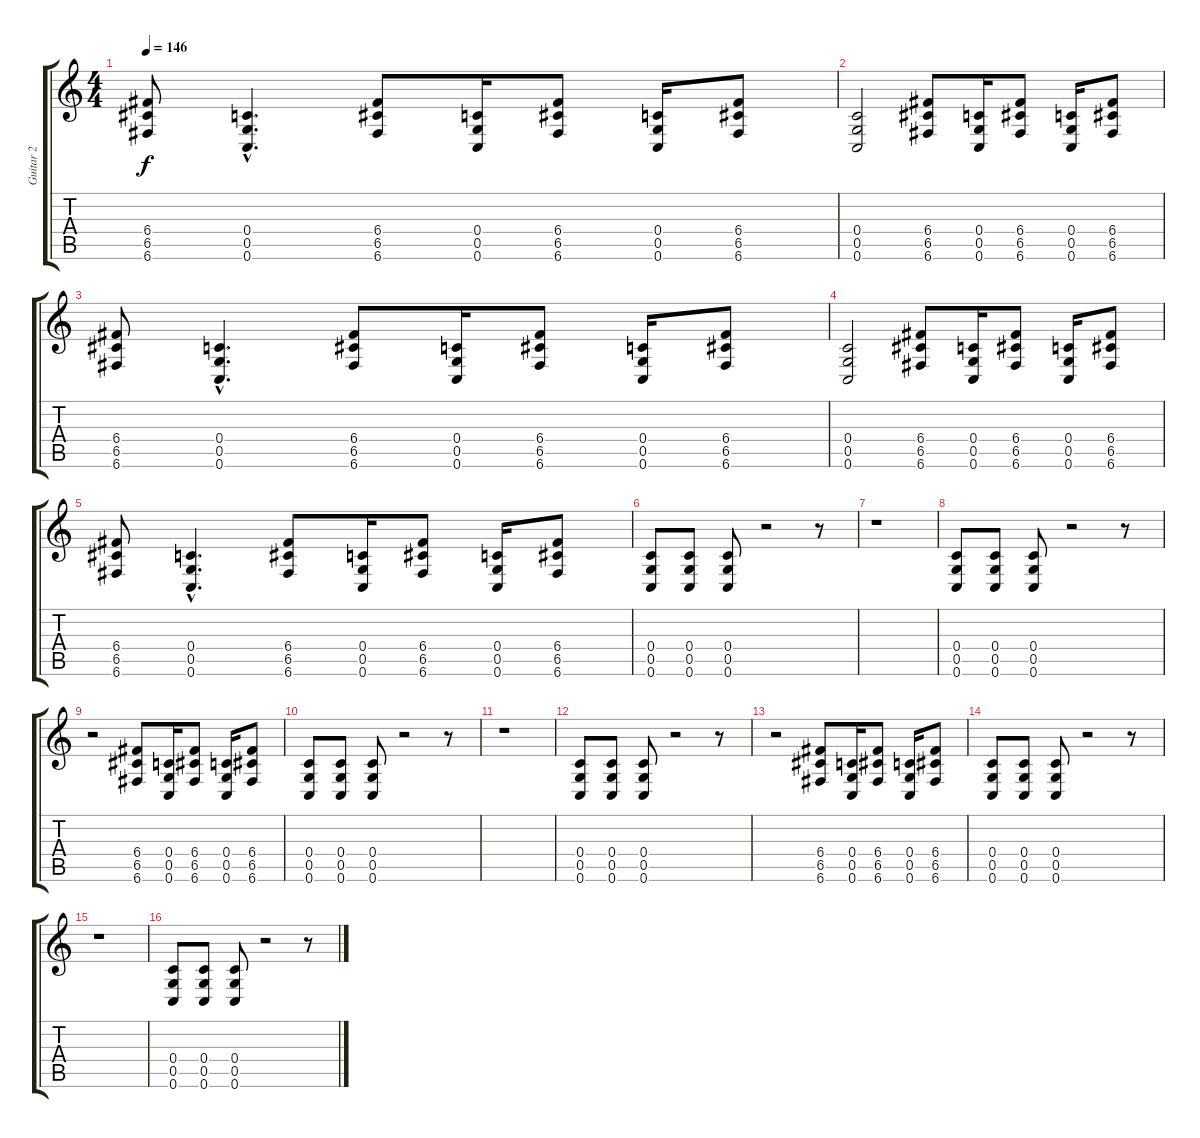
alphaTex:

\track ("Guitar 2" "Guitar 2") {instrument overdrivenguitar}
\staff {score tabs}
\tuning (D4 A3 F3 C3 G2 C2) {hide}
\ts (4 4)
\tempo 146
\clef g2
\ks c
(6.4 6.5 6.6).8{dy f} (0.4{hac} 0.5{hac} 0.6{hac}).4{d} (6.4 6.5 6.6).8 (0.4 0.5 0.6).16 (6.4 6.5 6.6).8 (0.4 0.5 0.6).16 (6.4 6.5 6.6).8 |
(0.4 0.5 0.6).2 (6.4 6.5 6.6).8 (0.4 0.5 0.6).16 (6.4 6.5 6.6).8 (0.4 0.5 0.6).16 (6.4 6.5 6.6).8 |
(6.4 6.5 6.6).8 (0.4{hac} 0.5{hac} 0.6{hac}).4{d} (6.4 6.5 6.6).8 (0.4 0.5 0.6).16 (6.4 6.5 6.6).8 (0.4 0.5 0.6).16 (6.4 6.5 6.6).8 |
(0.4 0.5 0.6).2 (6.4 6.5 6.6).8 (0.4 0.5 0.6).16 (6.4 6.5 6.6).8 (0.4 0.5 0.6).16 (6.4 6.5 6.6).8 |
(6.4 6.5 6.6).8 (0.4{hac} 0.5{hac} 0.6{hac}).4{d} (6.4 6.5 6.6).8 (0.4 0.5 0.6).16 (6.4 6.5 6.6).8 (0.4 0.5 0.6).16 (6.4 6.5 6.6).8 |
(0.4 0.5 0.6).8 (0.4 0.5 0.6).8 (0.4 0.5 0.6).8 r.2 r.8 |
r.1 |
(0.4 0.5 0.6).8 (0.4 0.5 0.6).8 (0.4 0.5 0.6).8 r.2 r.8 |
r.2 (6.4 6.5 6.6).8 (0.4 0.5 0.6).16 (6.4 6.5 6.6).8 (0.4 0.5 0.6).16 (6.4 6.5 6.6).8 |
(0.4 0.5 0.6).8 (0.4 0.5 0.6).8 (0.4 0.5 0.6).8 r.2 r.8 |
r.1 |
(0.4 0.5 0.6).8 (0.4 0.5 0.6).8 (0.4 0.5 0.6).8 r.2 r.8 |
r.2 (6.4 6.5 6.6).8 (0.4 0.5 0.6).16 (6.4 6.5 6.6).8 (0.4 0.5 0.6).16 (6.4 6.5 6.6).8 |
(0.4 0.5 0.6).8 (0.4 0.5 0.6).8 (0.4 0.5 0.6).8 r.2 r.8 |
r.1 |
(0.4 0.5 0.6).8 (0.4 0.5 0.6).8 (0.4 0.5 0.6).8 r.2 r.8
